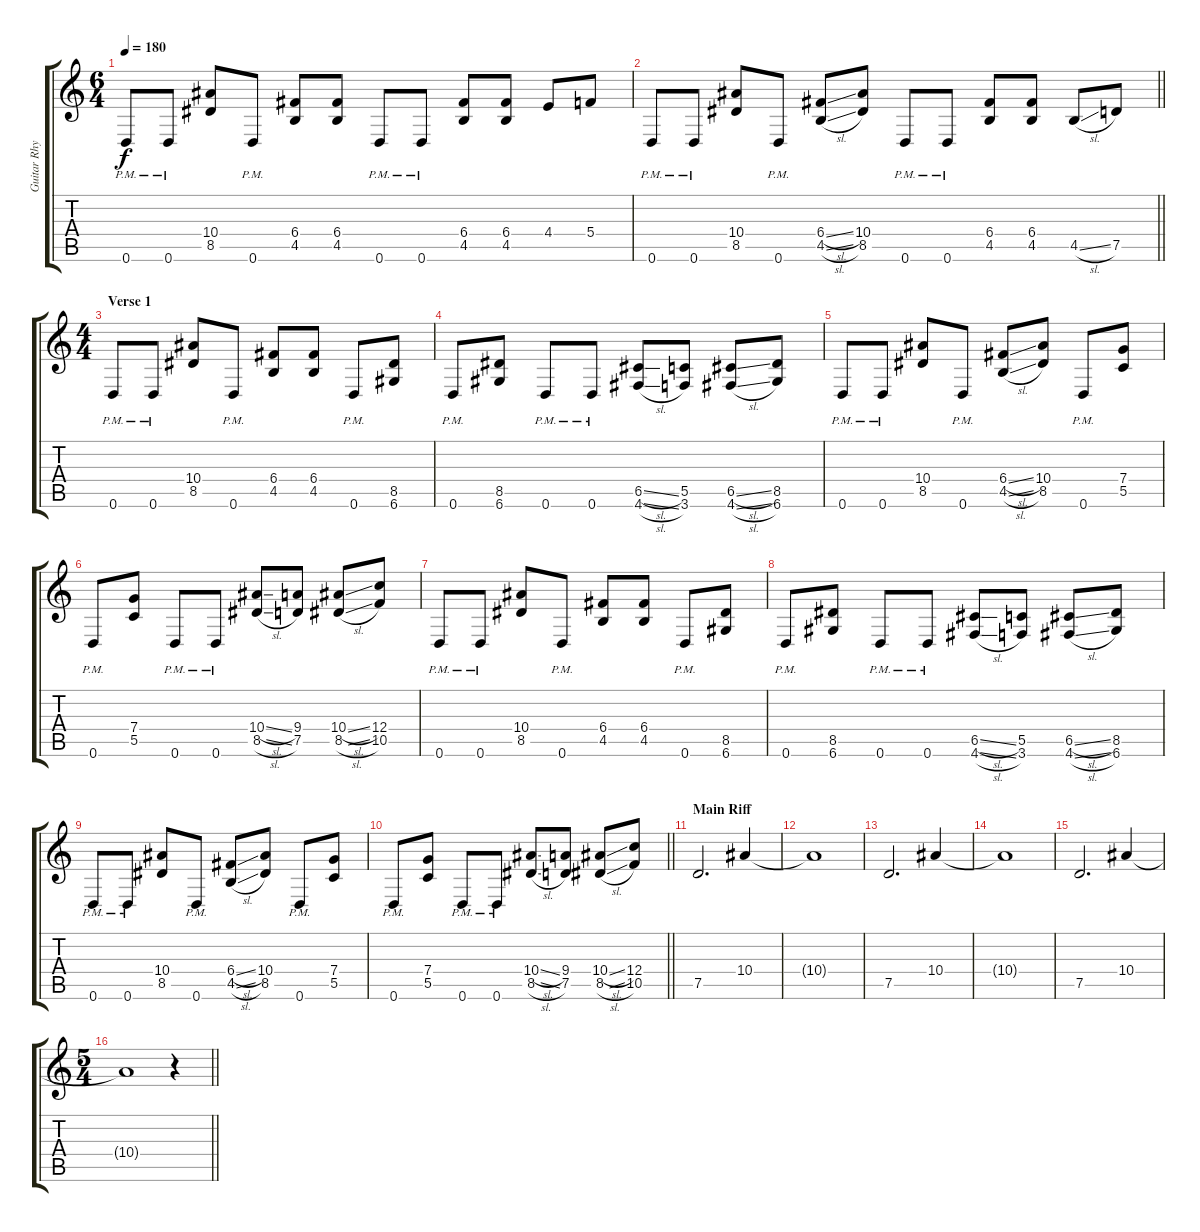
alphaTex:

\track ("Guitar Rhythm (Bill Kelliher)" "Guitar Rhy") {instrument distortionguitar}
\staff {score tabs}
\tuning (D4 A3 F3 C3 G2 D2) {hide}
\ts (6 4)
\tempo 180
\clef g2
\ks c
0.6{pm}.8{dy f} 0.6{pm}.8 (10.4 8.5).8 0.6{pm}.8 (6.4 4.5).8 (6.4 4.5).8 0.6{pm}.8 0.6{pm}.8 (6.4 4.5).8 (6.4 4.5).8 4.4.8 5.4.8 |
\barLineRight lightlight
0.6{pm}.8 0.6{pm}.8 (10.4 8.5).8 0.6{pm}.8 (6.4{sl} 4.5{sl}).8 (10.4 8.5).8 0.6{pm}.8 0.6{pm}.8 (6.4 4.5).8 (6.4 4.5).8 4.5{sl}.8 7.5.8 |
\ts (4 4)
\section ("" "Verse 1")
0.6{pm}.8 0.6{pm}.8 (10.4 8.5).8 0.6{pm}.8 (6.4 4.5).8 (6.4 4.5).8 0.6{pm}.8 (8.5 6.6).8 |
0.6{pm}.8 (8.5 6.6).8 0.6{pm}.8 0.6{pm}.8 (6.5{sl} 4.6{sl}).8 (5.5 3.6).8 (6.5{sl} 4.6{sl}).8 (8.5 6.6).8 |
0.6{pm}.8 0.6{pm}.8 (10.4 8.5).8 0.6{pm}.8 (6.4{sl} 4.5{sl}).8 (10.4 8.5).8 0.6{pm}.8 (7.4 5.5).8 |
0.6{pm}.8 (7.4 5.5).8 0.6{pm}.8 0.6{pm}.8 (10.4{sl} 8.5{sl}).8 (9.4 7.5).8 (10.4{sl} 8.5{sl}).8 (12.4 10.5).8 |
0.6{pm}.8 0.6{pm}.8 (10.4 8.5).8 0.6{pm}.8 (6.4 4.5).8 (6.4 4.5).8 0.6{pm}.8 (8.5 6.6).8 |
0.6{pm}.8 (8.5 6.6).8 0.6{pm}.8 0.6{pm}.8 (6.5{sl} 4.6{sl}).8 (5.5 3.6).8 (6.5{sl} 4.6{sl}).8 (8.5 6.6).8 |
0.6{pm}.8 0.6{pm}.8 (10.4 8.5).8 0.6{pm}.8 (6.4{sl} 4.5{sl}).8 (10.4 8.5).8 0.6{pm}.8 (7.4 5.5).8 |
\barLineRight lightlight
0.6{pm}.8 (7.4 5.5).8 0.6{pm}.8 0.6{pm}.8 (10.4{sl} 8.5{sl}).8 (9.4 7.5).8 (10.4{sl} 8.5{sl}).8 (12.4 10.5).8 |
\section ("" "Main Riff")
7.5.2{d} 10.4.4 |
10.4{t}.1 |
7.5.2{d} 10.4.4 |
10.4{t}.1 |
7.5.2{d} 10.4.4 |
\ts (5 4)
\barLineRight lightlight
10.4{t}.1 r.4
